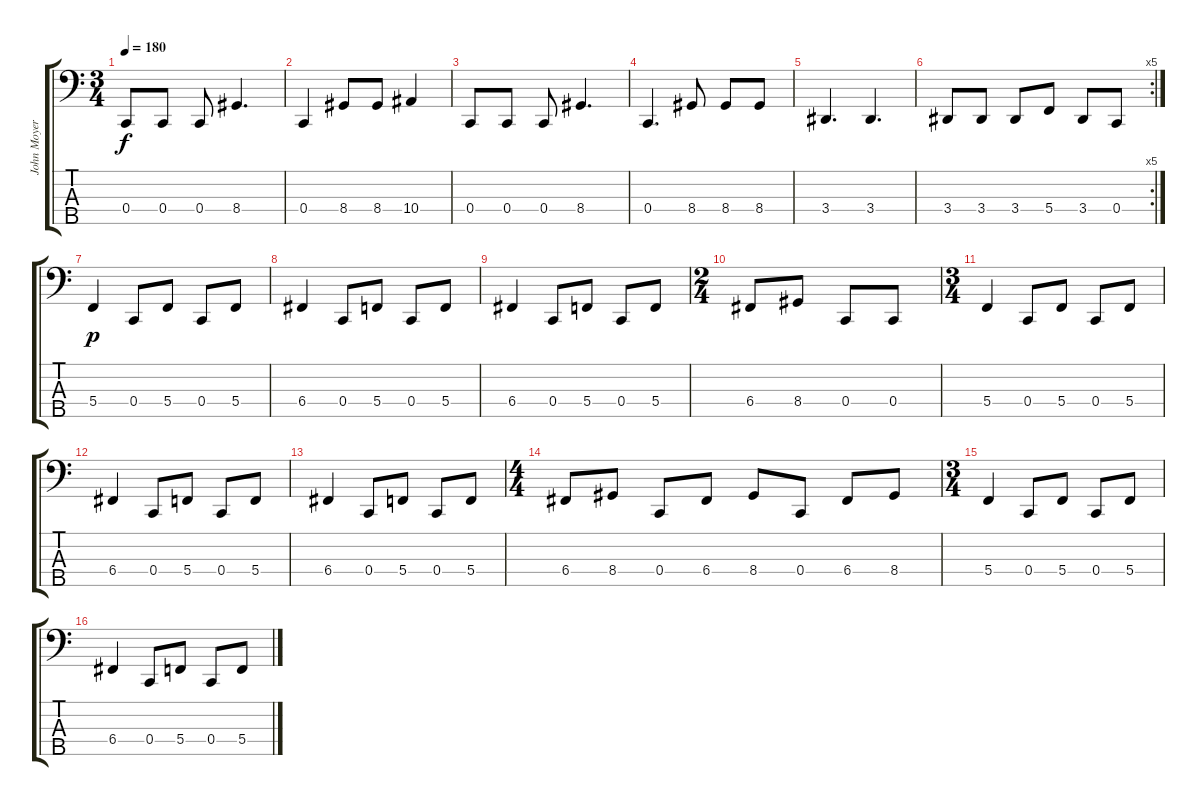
\track ("John Moyer" "John Moyer") {instrument electricbasspick}
\staff {score tabs}
\tuning (F2 C2 G1 C1 A0) {hide}
\ts (3 4)
\tempo 180
\clef f4
\ks c
0.4.8{dy f} 0.4.8 0.4.8 8.4.4{d} |
0.4.4 8.4.8 8.4.8 10.4.4 |
0.4.8 0.4.8 0.4.8 8.4.4{d} |
0.4.4{d} 8.4.8 8.4.8 8.4.8 |
3.4.4{d} 3.4.4{d} |
\rc 5
3.4.8 3.4.8 3.4.8 5.4.8 3.4.8 0.4.8 |
5.4.4{dy p} 0.4.8 5.4.8 0.4.8 5.4.8 |
6.4.4 0.4.8 5.4.8 0.4.8 5.4.8 |
6.4.4 0.4.8 5.4.8 0.4.8 5.4.8 |
\ts (2 4)
6.4.8 8.4.8 0.4.8 0.4.8 |
\ts (3 4)
5.4.4 0.4.8 5.4.8 0.4.8 5.4.8 |
6.4.4 0.4.8 5.4.8 0.4.8 5.4.8 |
6.4.4 0.4.8 5.4.8 0.4.8 5.4.8 |
\ts (4 4)
6.4.8 8.4.8 0.4.8 6.4.8 8.4.8 0.4.8 6.4.8 8.4.8 |
\ts (3 4)
5.4.4 0.4.8 5.4.8 0.4.8 5.4.8 |
6.4.4 0.4.8 5.4.8 0.4.8 5.4.8
